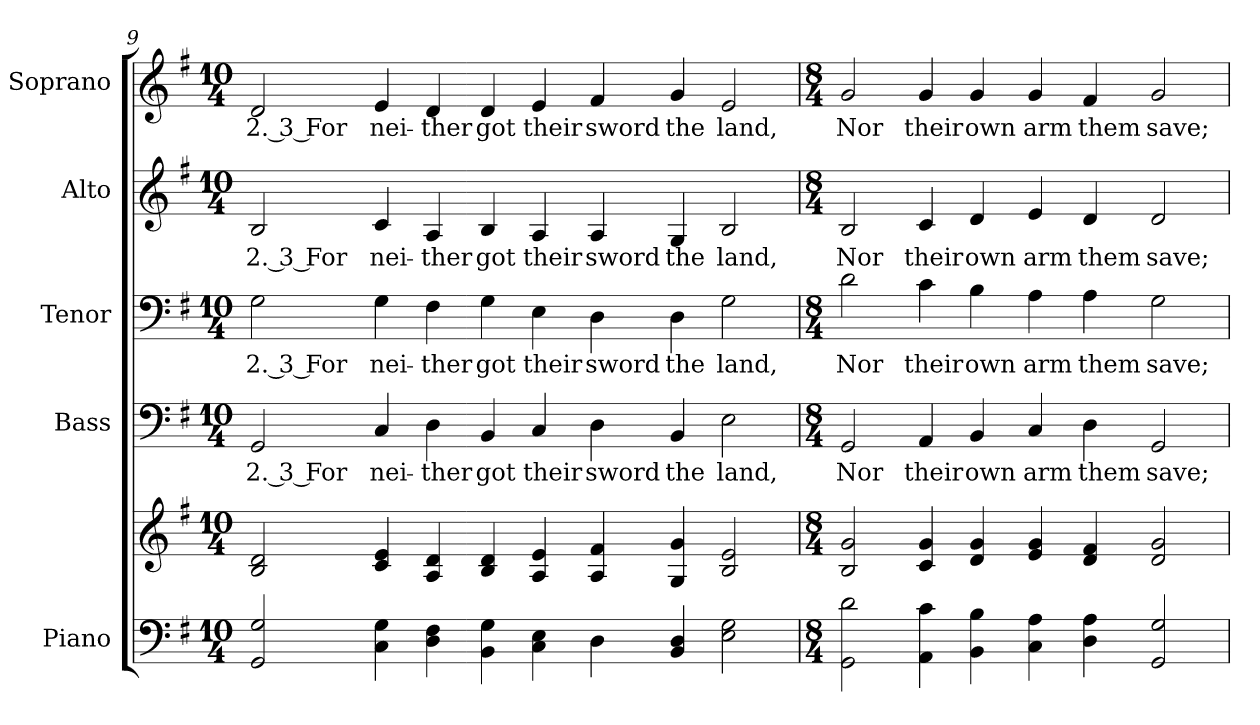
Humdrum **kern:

**kern	**kern	**kern	**text	**kern	**text	**kern	**text	**kern	**text
*part5	*part5	*part4	*part4	*part3	*part3	*part2	*part2	*part1	*part1
*staff6	*staff5	*staff4	*staff4	*staff3	*staff3	*staff2	*staff2	*staff1	*staff1
*I"Piano	*	*I"Bass	*	*I"Tenor	*	*I"Alto	*	*I"Soprano	*
*I'Pno.	*	*I'B.	*	*I'T.	*	*I'A.	*	*I'S.	*
!!LO:PB:g=z
*clefF4	*clefG2	*clefF4	*	*clefF4	*	*clefG2	*	*clefG2	*
*k[f#]	*k[f#]	*k[f#]	*	*k[f#]	*	*k[f#]	*	*k[f#]	*
*G:	*G:	*G:	*	*G:	*	*G:	*	*G:	*
*M10/4	*M10/4	*M10/4	*	*M10/4	*	*M10/4	*	*M10/4	*
=9	=9	=9	=9	=9	=9	=9	=9	=9	=9
!	!	!	!LO:LY:b:color=#000000	!	!	!	!	!	!
!	!	!	!	!	!LO:LY:b:color=#000000	!	!	!	!
!	!	!	!	!	!	!	!LO:LY:b:color=#000000	!	!
!	!	!	!	!	!	!	!	!	!LO:LY:b:color=#000000
2GGi/ 2Gi	2Bi/ 2di	2GGi/	2. 3 For	2Gi\	2. 3 For	2Bi/	2. 3 For	2di/	2. 3 For
!	!	!	!LO:LY:b:color=#000000	!	!	!	!	!	!
!	!	!	!	!	!LO:LY:b:color=#000000	!	!	!	!
!	!	!	!	!	!	!	!LO:LY:b:color=#000000	!	!
!	!	!	!	!	!	!	!	!	!LO:LY:b:color=#000000
4Ci\ 4Gi	4ci/ 4ei	4Ci/	nei-	4Gi\	nei-	4ci/	nei-	4ei/	nei-
!	!	!	!LO:LY:b:color=#000000	!	!	!	!	!	!
!	!	!	!	!	!LO:LY:b:color=#000000	!	!	!	!
!	!	!	!	!	!	!	!LO:LY:b:color=#000000	!	!
!	!	!	!	!	!	!	!	!	!LO:LY:b:color=#000000
4Di\ 4F#i	4Ai/ 4di	4Di\	-ther	4F#i\	-ther	4Ai/	-ther	4di/	-ther
!	!	!	!LO:LY:b:color=#000000	!	!	!	!	!	!
!	!	!	!	!	!LO:LY:b:color=#000000	!	!	!	!
!	!	!	!	!	!	!	!LO:LY:b:color=#000000	!	!
!	!	!	!	!	!	!	!	!	!LO:LY:b:color=#000000
4BBi\ 4Gi	4Bi/ 4di	4BBi/	got	4Gi\	got	4Bi/	got	4di/	got
!	!	!	!LO:LY:b:color=#000000	!	!	!	!	!	!
!	!	!	!	!	!LO:LY:b:color=#000000	!	!	!	!
!	!	!	!	!	!	!	!LO:LY:b:color=#000000	!	!
!	!	!	!	!	!	!	!	!	!LO:LY:b:color=#000000
4Ci\ 4Ei	4Ai/ 4ei	4Ci/	their	4Ei\	their	4Ai/	their	4ei/	their
!	!	!	!LO:LY:b:color=#000000	!	!	!	!	!	!
!	!	!	!	!	!LO:LY:b:color=#000000	!	!	!	!
!	!	!	!	!	!	!	!LO:LY:b:color=#000000	!	!
!	!	!	!	!	!	!	!	!	!LO:LY:b:color=#000000
4Di\	4Ai/ 4f#i	4Di\	sword	4Di\	sword	4Ai/	sword	4f#i/	sword
!	!	!	!LO:LY:b:color=#000000	!	!	!	!	!	!
!	!	!	!	!	!LO:LY:b:color=#000000	!	!	!	!
!	!	!	!	!	!	!	!LO:LY:b:color=#000000	!	!
!	!	!	!	!	!	!	!	!	!LO:LY:b:color=#000000
4BBi/ 4Di	4Gi/ 4gi	4BBi/	the	4Di\	the	4Gi/	the	4gi/	the
!	!	!	!LO:LY:b:color=#000000	!	!	!	!	!	!
!	!	!	!	!	!LO:LY:b:color=#000000	!	!	!	!
!	!	!	!	!	!	!	!LO:LY:b:color=#000000	!	!
!	!	!	!	!	!	!	!	!	!LO:LY:b:color=#000000
2Ei\ 2Gi	2Bi/ 2ei	2Ei\	land,	2Gi\	land,	2Bi/	land,	2ei/	land,
=10	=10	=10	=10	=10	=10	=10	=10	=10	=10
*M8/4	*M8/4	*M8/4	*	*M8/4	*	*M8/4	*	*M8/4	*
!	!	!	!LO:LY:b:color=#000000	!	!	!	!	!	!
!	!	!	!	!	!LO:LY:b:color=#000000	!	!	!	!
!	!	!	!	!	!	!	!LO:LY:b:color=#000000	!	!
!	!	!	!	!	!	!	!	!	!LO:LY:b:color=#000000
2GGi\ 2di	2Bi/ 2gi	2GGi/	Nor	2di\	Nor	2Bi/	Nor	2gi/	Nor
!	!	!	!LO:LY:b:color=#000000	!	!	!	!	!	!
!	!	!	!	!	!LO:LY:b:color=#000000	!	!	!	!
!	!	!	!	!	!	!	!LO:LY:b:color=#000000	!	!
!	!	!	!	!	!	!	!	!	!LO:LY:b:color=#000000
4AAi\ 4ci	4ci/ 4gi	4AAi/	their	4ci\	their	4ci/	their	4gi/	their
!	!	!	!LO:LY:b:color=#000000	!	!	!	!	!	!
!	!	!	!	!	!LO:LY:b:color=#000000	!	!	!	!
!	!	!	!	!	!	!	!LO:LY:b:color=#000000	!	!
!	!	!	!	!	!	!	!	!	!LO:LY:b:color=#000000
4BBi\ 4Bi	4di/ 4gi	4BBi/	own	4Bi\	own	4di/	own	4gi/	own
!	!	!	!LO:LY:b:color=#000000	!	!	!	!	!	!
!	!	!	!	!	!LO:LY:b:color=#000000	!	!	!	!
!	!	!	!	!	!	!	!LO:LY:b:color=#000000	!	!
!	!	!	!	!	!	!	!	!	!LO:LY:b:color=#000000
4Ci\ 4Ai	4ei/ 4gi	4Ci/	arm	4Ai\	arm	4ei/	arm	4gi/	arm
!	!	!	!LO:LY:b:color=#000000	!	!	!	!	!	!
!	!	!	!	!	!LO:LY:b:color=#000000	!	!	!	!
!	!	!	!	!	!	!	!LO:LY:b:color=#000000	!	!
!	!	!	!	!	!	!	!	!	!LO:LY:b:color=#000000
4Di\ 4Ai	4di/ 4f#i	4Di\	them	4Ai\	them	4di/	them	4f#i/	them
!	!	!	!LO:LY:b:color=#000000	!	!	!	!	!	!
!	!	!	!	!	!LO:LY:b:color=#000000	!	!	!	!
!	!	!	!	!	!	!	!LO:LY:b:color=#000000	!	!
!	!	!	!	!	!	!	!	!	!LO:LY:b:color=#000000
2GGi/ 2Gi	2di/ 2gi	2GGi/	save;	2Gi\	save;	2di/	save;	2gi/	save;
=	=	=	=	=	=	=	=	=	=
*-	*-	*-	*-	*-	*-	*-	*-	*-	*-
